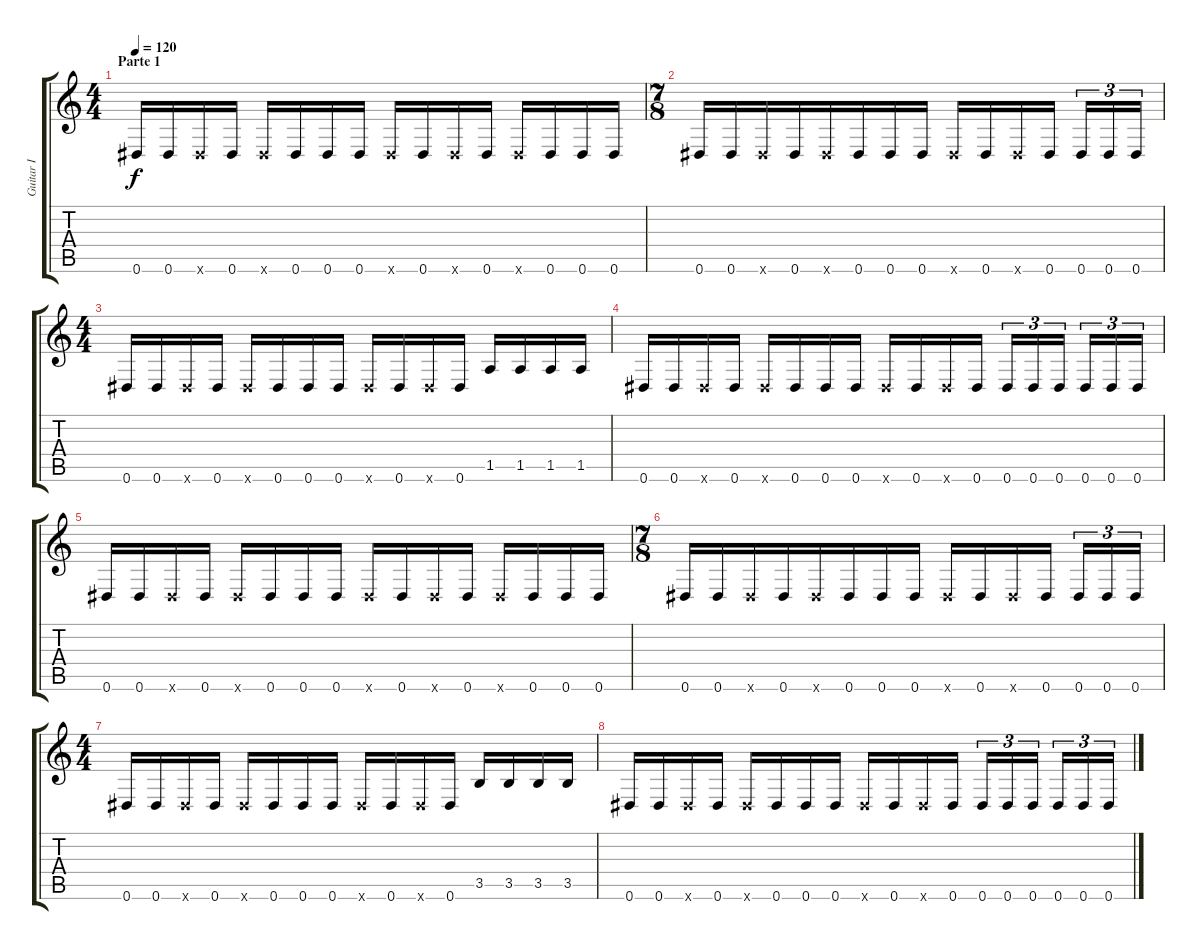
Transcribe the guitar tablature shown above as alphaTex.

\track ("Guitar I" "Guitar I") {instrument distortionguitar}
\staff {score tabs}
\tuning (Eb4 Bb3 Gb3 Db3 Ab2 Eb2) {hide}
\ts (4 4)
\section ("" "Parte 1")
\tempo 120
\clef g2
\ks c
0.6.16{dy f instrument distortionguitar} 0.6.16 0.6{x}.16 0.6.16 0.6{x}.16 0.6.16 0.6.16 0.6.16 0.6{x}.16 0.6.16 0.6{x}.16 0.6.16 0.6{x}.16 0.6.16 0.6.16 0.6.16 |
\ts (7 8)
0.6.16 0.6.16 0.6{x}.16 0.6.16 0.6{x}.16 0.6.16 0.6.16 0.6.16 0.6{x}.16 0.6.16 0.6{x}.16 0.6.16 0.6.16{tu (3 2)} 0.6.16{tu (3 2)} 0.6.16{tu (3 2)} |
\ts (4 4)
0.6.16 0.6.16 0.6{x}.16 0.6.16 0.6{x}.16 0.6.16 0.6.16 0.6.16 0.6{x}.16 0.6.16 0.6{x}.16 0.6.16 1.5.16 1.5.16 1.5.16 1.5.16 |
0.6.16 0.6.16 0.6{x}.16 0.6.16 0.6{x}.16 0.6.16 0.6.16 0.6.16 0.6{x}.16 0.6.16 0.6{x}.16 0.6.16 0.6.16{tu (3 2)} 0.6.16{tu (3 2)} 0.6.16{tu (3 2)} 0.6.16{tu (3 2)} 0.6.16{tu (3 2)} 0.6.16{tu (3 2)} |
0.6.16 0.6.16 0.6{x}.16 0.6.16 0.6{x}.16 0.6.16 0.6.16 0.6.16 0.6{x}.16 0.6.16 0.6{x}.16 0.6.16 0.6{x}.16 0.6.16 0.6.16 0.6.16 |
\ts (7 8)
0.6.16 0.6.16 0.6{x}.16 0.6.16 0.6{x}.16 0.6.16 0.6.16 0.6.16 0.6{x}.16 0.6.16 0.6{x}.16 0.6.16 0.6.16{tu (3 2)} 0.6.16{tu (3 2)} 0.6.16{tu (3 2)} |
\ts (4 4)
0.6.16 0.6.16 0.6{x}.16 0.6.16 0.6{x}.16 0.6.16 0.6.16 0.6.16 0.6{x}.16 0.6.16 0.6{x}.16 0.6.16 3.5.16 3.5.16 3.5.16 3.5.16 |
0.6.16 0.6.16 0.6{x}.16 0.6.16 0.6{x}.16 0.6.16 0.6.16 0.6.16 0.6{x}.16 0.6.16 0.6{x}.16 0.6.16 0.6.16{tu (3 2)} 0.6.16{tu (3 2)} 0.6.16{tu (3 2)} 0.6.16{tu (3 2)} 0.6.16{tu (3 2)} 0.6.16{tu (3 2)}
